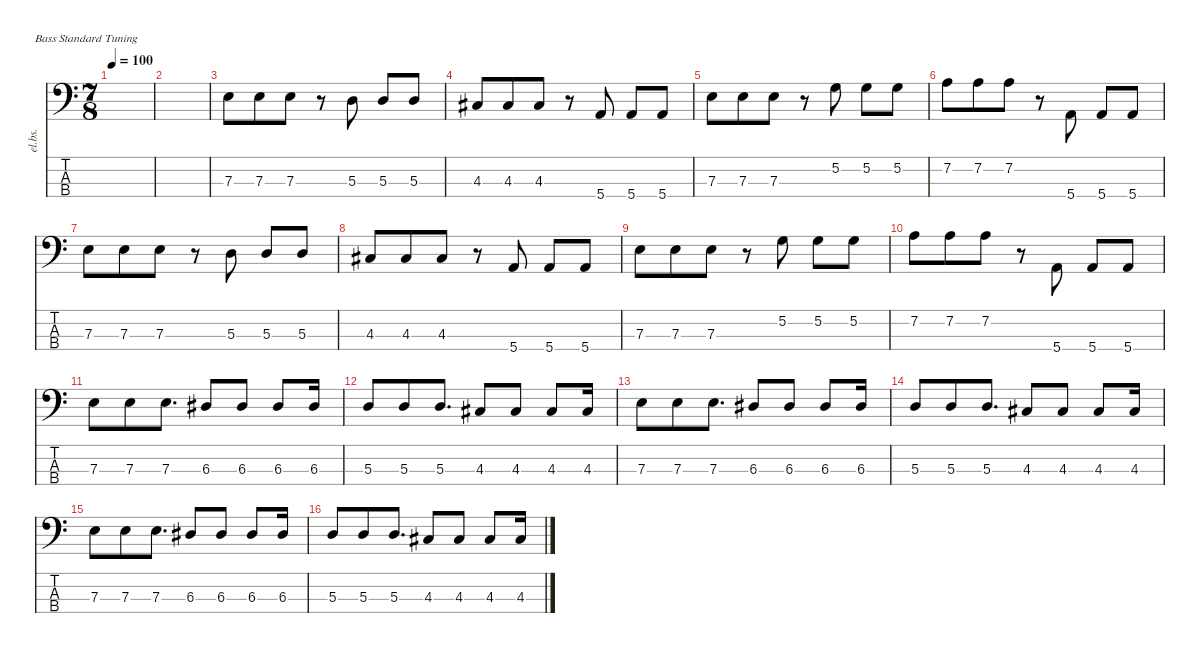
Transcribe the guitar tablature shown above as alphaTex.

\defaultSystemsLayout 4
\hideDynamics
\bracketExtendMode nobrackets
\otherSystemsTrackNameOrientation horizontal
\track ("Electric Bass" "el.bs.") {instrument electricbassfinger}
\staff {score tabs}
\tuning (G2 D2 A1 E1)
\ts (7 8)
\beaming (8 3 2 2)
\tempo 100
\clef f4
\ks c
|
|
7.3.8{beam Down} 7.3.8{beam Down} 7.3.8{beam Down} r.8{beam Down} 5.3.8{beam Down} 5.3.8{beam Up} 5.3.8{beam Up} |
4.3{acc #}.8{beam Up} 4.3{acc #}.8{beam Up} 4.3{acc #}.8{beam Up} r.8{beam Up} 5.4.8{beam Up} 5.4.8{beam Up} 5.4.8{beam Up} |
7.3.8{beam Down} 7.3.8{beam Down} 7.3.8{beam Down} r.8{beam Down} 5.2.8{beam Down} 5.2.8{beam Down} 5.2.8{beam Down} |
7.2.8{beam Down} 7.2.8{beam Down} 7.2.8{beam Down} r.8{beam Down} 5.4.8{beam Up} 5.4.8{beam Up} 5.4.8{beam Up} |
7.3.8{beam Down} 7.3.8{beam Down} 7.3.8{beam Down} r.8{beam Down} 5.3.8{beam Down} 5.3.8{beam Up} 5.3.8{beam Up} |
4.3{acc #}.8{beam Up} 4.3{acc #}.8{beam Up} 4.3{acc #}.8{beam Up} r.8{beam Up} 5.4.8{beam Up} 5.4.8{beam Up} 5.4.8{beam Up} |
7.3.8{beam Down} 7.3.8{beam Down} 7.3.8{beam Down} r.8{beam Down} 5.2.8{beam Down} 5.2.8{beam Down} 5.2.8{beam Down} |
7.2.8{beam Down} 7.2.8{beam Down} 7.2.8{beam Down} r.8{beam Down} 5.4.8{beam Up} 5.4.8{beam Up} 5.4.8{beam Up} |
7.3.8{beam Down} 7.3.8{beam Down} 7.3.8{d beam Down} 6.3{acc #}.8{beam Up} 6.3{acc #}.8{beam Up} 6.3{acc #}.8{beam Up} 6.3{acc #}.16{beam Up} |
5.3.8{beam Up} 5.3.8{beam Up} 5.3.8{d beam Up} 4.3{acc #}.8{beam Up} 4.3{acc #}.8{beam Up} 4.3{acc #}.8{beam Up} 4.3{acc #}.16{beam Up} |
7.3.8{beam Down} 7.3.8{beam Down} 7.3.8{d beam Down} 6.3{acc #}.8{beam Up} 6.3{acc #}.8{beam Up} 6.3{acc #}.8{beam Up} 6.3{acc #}.16{beam Up} |
5.3.8{beam Up} 5.3.8{beam Up} 5.3.8{d beam Up} 4.3{acc #}.8{beam Up} 4.3{acc #}.8{beam Up} 4.3{acc #}.8{beam Up} 4.3{acc #}.16{beam Up} |
7.3.8{beam Down} 7.3.8{beam Down} 7.3.8{d beam Down} 6.3{acc #}.8{beam Up} 6.3{acc #}.8{beam Up} 6.3{acc #}.8{beam Up} 6.3{acc #}.16{beam Up} |
5.3.8{beam Up} 5.3.8{beam Up} 5.3.8{d beam Up} 4.3{acc #}.8{beam Up} 4.3{acc #}.8{beam Up} 4.3{acc #}.8{beam Up} 4.3{acc #}.16{beam Up}
